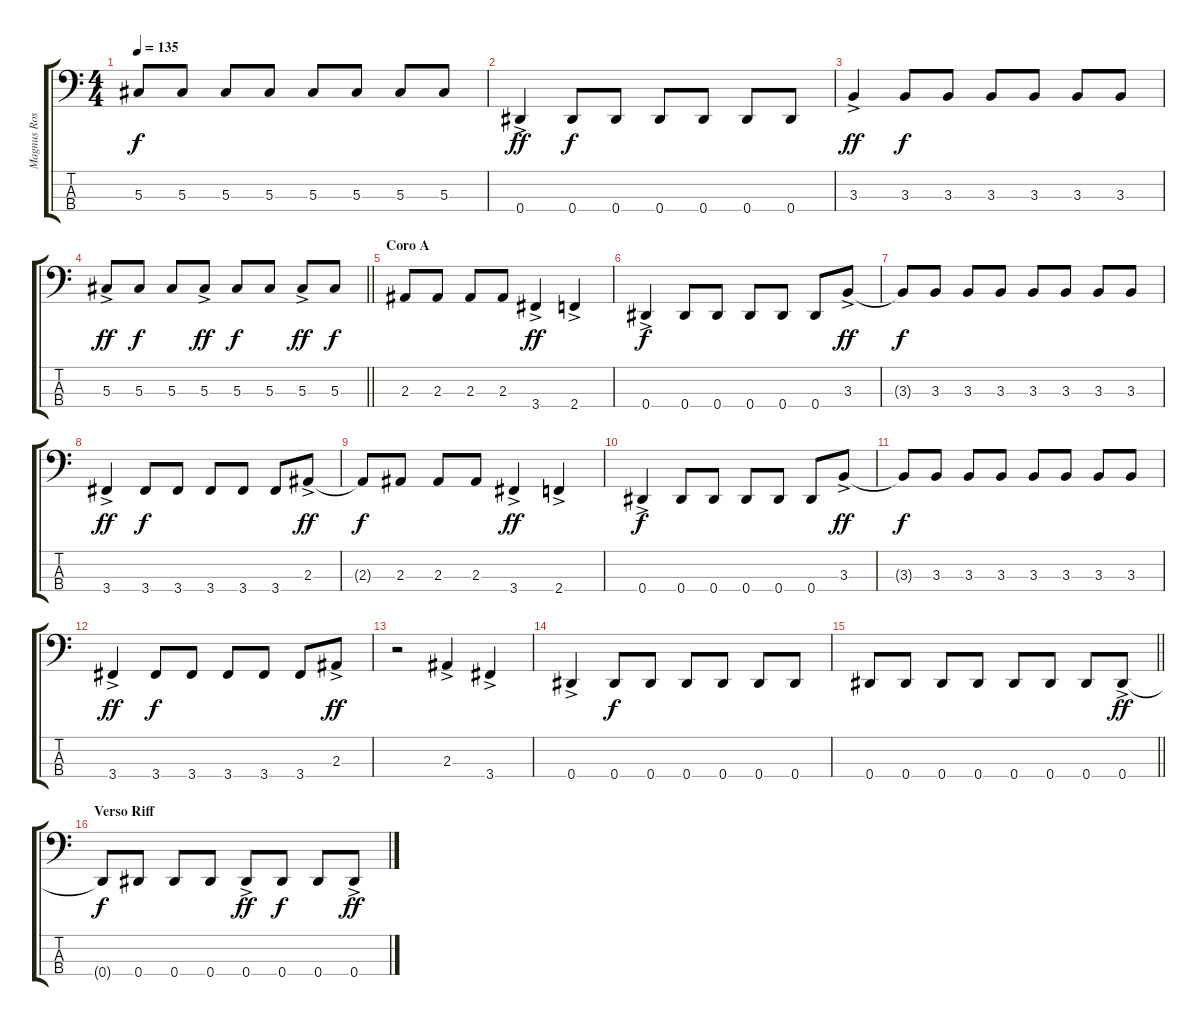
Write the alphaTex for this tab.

\track ("Magnus Rosén" "Magnus Ros") {instrument electricbassfinger}
\staff {score tabs}
\tuning (Gb2 Db2 Ab1 Eb1) {hide}
\ts (4 4)
\tempo 135
\clef f4
\ks c
5.3.8{dy f} 5.3.8 5.3.8 5.3.8 5.3.8 5.3.8 5.3.8 5.3.8 |
0.4{ac}.4{dy ff} 0.4.8{dy f} 0.4.8 0.4.8 0.4.8 0.4.8 0.4.8 |
3.3{ac}.4{dy ff} 3.3.8{dy f} 3.3.8 3.3.8 3.3.8 3.3.8 3.3.8 |
\barLineRight lightlight
5.3{ac}.8{dy ff} 5.3.8{dy f} 5.3.8 5.3{ac}.8{dy ff} 5.3.8{dy f} 5.3.8 5.3{ac}.8{dy ff} 5.3.8{dy f} |
\section ("" "Coro A")
2.3.8 2.3.8 2.3.8 2.3.8 3.4{ac}.4{dy ff} 2.4{ac}.4 |
0.4{ac}.4{dy f} 0.4.8 0.4.8 0.4.8 0.4.8 0.4.8 3.3{ac}.8{dy ff} |
3.3{t}.8{dy f} 3.3.8 3.3.8 3.3.8 3.3.8 3.3.8 3.3.8 3.3.8 |
3.4{ac}.4{dy ff} 3.4.8{dy f} 3.4.8 3.4.8 3.4.8 3.4.8 2.3{ac}.8{dy ff} |
2.3{t}.8{dy f} 2.3.8 2.3.8 2.3.8 3.4{ac}.4{dy ff} 2.4{ac}.4 |
0.4{ac}.4{dy f} 0.4.8 0.4.8 0.4.8 0.4.8 0.4.8 3.3{ac}.8{dy ff} |
3.3{t}.8{dy f} 3.3.8 3.3.8 3.3.8 3.3.8 3.3.8 3.3.8 3.3.8 |
3.4{ac}.4{dy ff} 3.4.8{dy f} 3.4.8 3.4.8 3.4.8 3.4.8 2.3{ac}.8{dy ff} |
r.2 2.3{ac}.4 3.4{ac}.4 |
0.4{ac}.4 0.4.8{dy f} 0.4.8 0.4.8 0.4.8 0.4.8 0.4.8 |
\barLineRight lightlight
0.4.8 0.4.8 0.4.8 0.4.8 0.4.8 0.4.8 0.4.8 0.4{ac}.8{dy ff} |
\section ("" "Verso Riff")
0.4{t}.8{dy f} 0.4.8 0.4.8 0.4.8 0.4{ac}.8{dy ff} 0.4.8{dy f} 0.4.8 0.4{ac}.8{dy ff}
